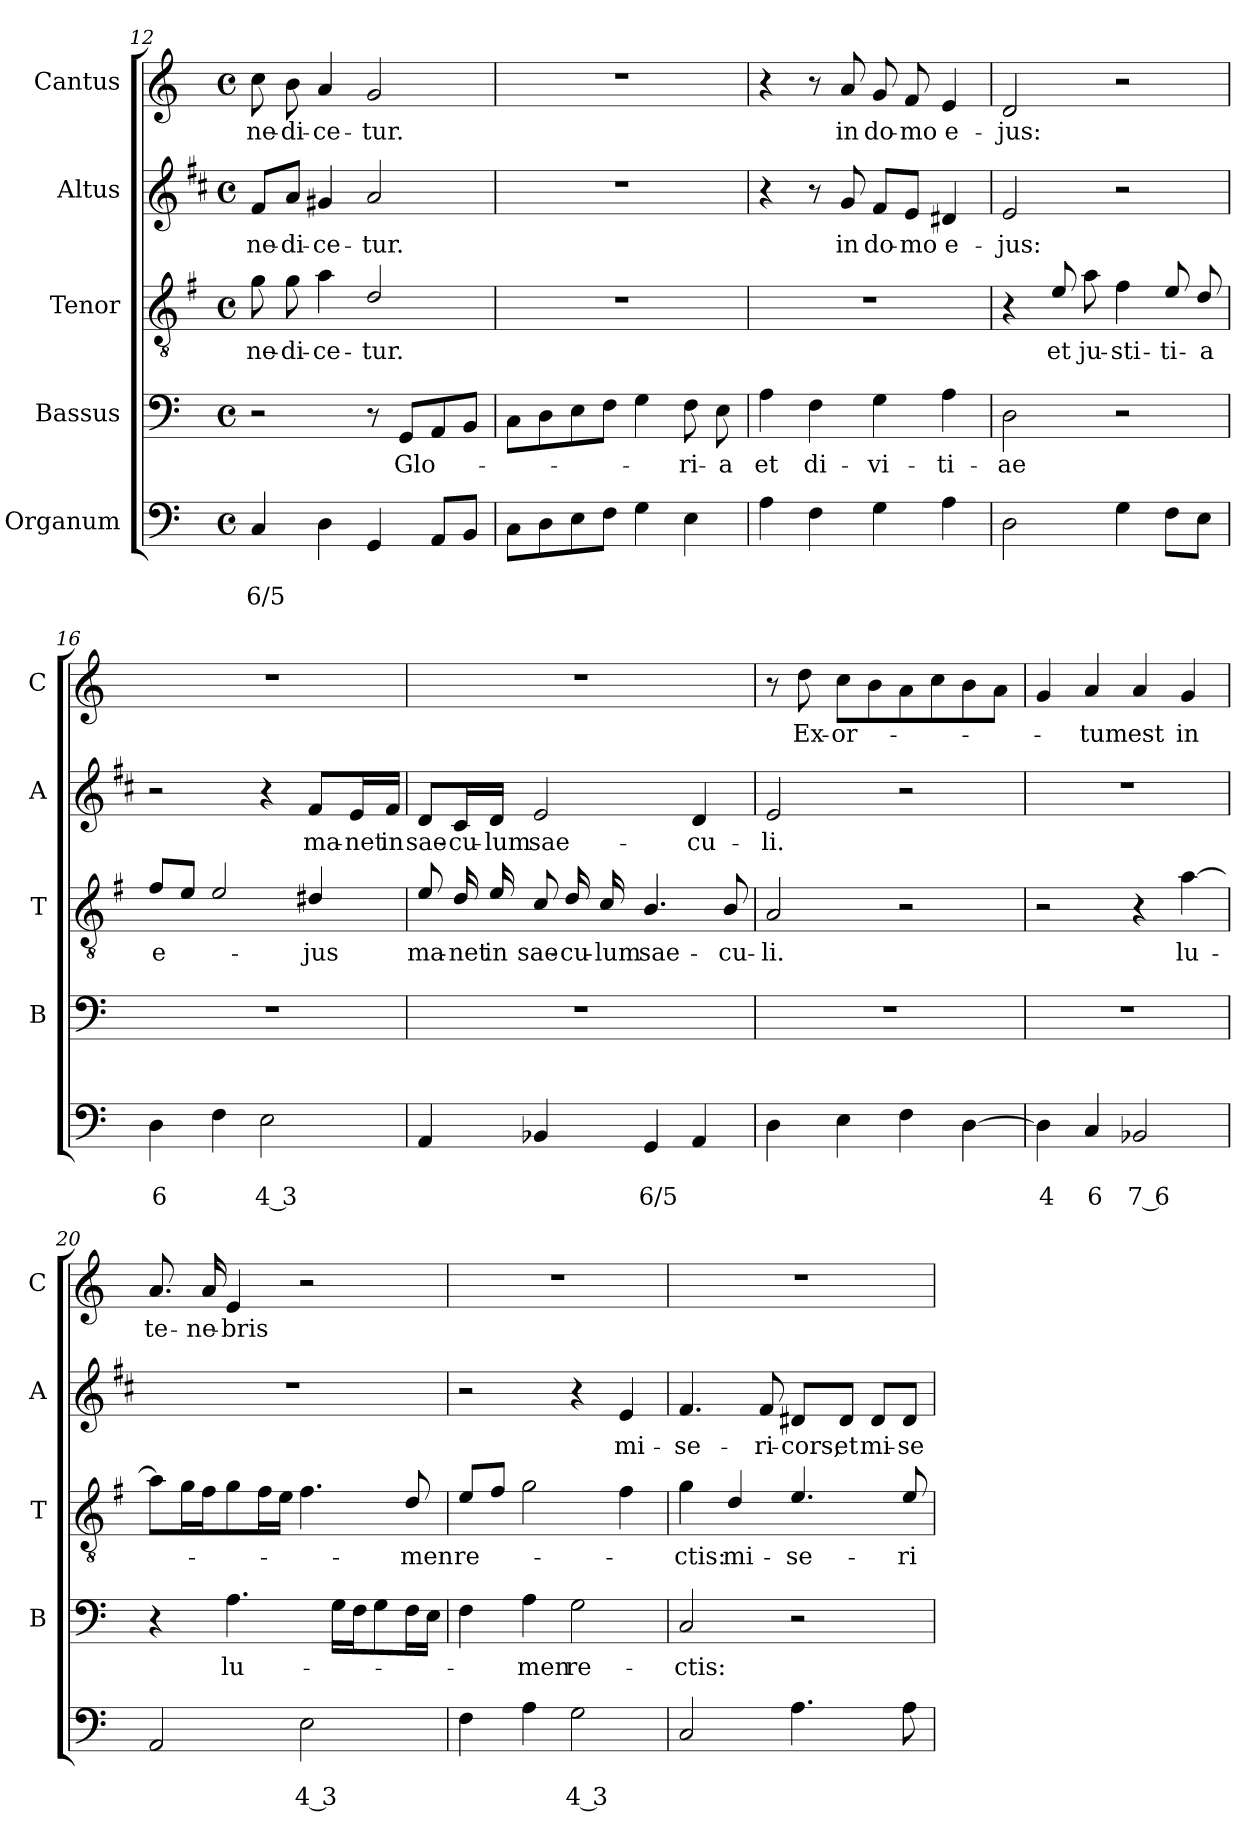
**kern	**text	**text	**kern	**text	**kern	**text	**kern	**text	**kern	**text
*part5	*part5	*part5	*part4	*part4	*part3	*part3	*part2	*part2	*part1	*part1
*staff5	*staff5	*staff5	*staff4	*staff4	*staff3	*staff3	*staff2	*staff2	*staff1	*staff1
*I"Organum	*	*	*I"Bassus	*	*I"Tenor	*	*I"Altus	*	*I"Cantus	*
*	*	*	*I'B	*	*I'T	*	*I'A	*	*I'C	*
*clefF4	*	*	*clefF4	*	*clefGv2	*	*clefG2	*	*clefG2	*
*	*	*	*	*	*ITrd4c7	*	*ITrd1c2	*	*	*
*k[]	*	*	*k[]	*	*k[]	*	*k[]	*	*k[]	*
*C:	*	*	*C:	*	*C:	*	*C:	*	*C:	*
*M4/4	*	*	*M4/4	*	*M4/4	*	*M4/4	*	*M4/4	*
*met(c)	*	*	*met(c)	*	*met(c)	*	*met(c)	*	*met(c)	*
=12	=12	=12	=12	=12	=12	=12	=12	=12	=12	=12
!	!	!LO:LY:b	!	!	!	!LO:LY:b	!	!LO:LY:b	!	!LO:LY:b
4C/	.	6/5	2r	.	8c\	-ne-	8e/L	-ne-	8cc\	-ne-
!	!	!	!	!	!	!LO:LY:b	!	!LO:LY:b	!	!LO:LY:b
.	.	.	.	.	8c\	-di-	8g/J	-di-	8b\	-di-
!	!	!	!	!	!	!LO:LY:b	!	!LO:LY:b	!	!LO:LY:b
4D\	.	.	.	.	4d\	-ce-	4f#X/	-ce-	4a/	-ce-
!	!	!	!	!	!	!LO:LY:b	!	!LO:LY:b	!	!LO:LY:b
4GG/	.	.	8r	.	2G/	-tur.	2g/	-tur.	2g/	-tur.
!	!	!	!	!LO:LY:b	!	!	!	!	!	!
.	.	.	8GG/L	Glo-	.	.	.	.	.	.
8AA/L	.	.	8AA/	.	.	.	.	.	.	.
8BB/J	.	.	8BB/J	.	.	.	.	.	.	.
=13	=13	=13	=13	=13	=13	=13	=13	=13	=13	=13
8C\L	.	.	8C\L	.	1r	.	1r	.	1r	.
8D\	.	.	8D\	.	.	.	.	.	.	.
8E\	.	.	8E\	.	.	.	.	.	.	.
8F\J	.	.	8F\J	.	.	.	.	.	.	.
4G\	.	.	4G\	.	.	.	.	.	.	.
!	!	!	!	!LO:LY:b	!	!	!	!	!	!
4E\	.	.	8F\	-ri-	.	.	.	.	.	.
!	!	!	!	!LO:LY:b	!	!	!	!	!	!
.	.	.	8E\	-a	.	.	.	.	.	.
=14	=14	=14	=14	=14	=14	=14	=14	=14	=14	=14
!	!	!	!	!LO:LY:b	!	!	!	!	!	!
4A\	.	.	4A\	et	1r	.	4r	.	4r	.
!	!	!	!	!LO:LY:b	!	!	!	!	!	!
4F\	.	.	4F\	di-	.	.	8r	.	8r	.
!	!	!	!	!	!	!	!	!LO:LY:b	!	!LO:LY:b
.	.	.	.	.	.	.	8f/	in	8a/	in
!	!	!	!	!LO:LY:b	!	!	!	!LO:LY:b	!	!LO:LY:b
4G\	.	.	4G\	-vi-	.	.	8e/L	do-	8g/	do-
!	!	!	!	!	!	!	!	!LO:LY:b	!	!LO:LY:b
.	.	.	.	.	.	.	8d/J	-mo	8f/	-mo
!	!	!	!	!LO:LY:b	!	!	!	!LO:LY:b	!	!LO:LY:b
4A\	.	.	4A\	-ti-	.	.	4c#X/	e-	4e/	e-
=15	=15	=15	=15	=15	=15	=15	=15	=15	=15	=15
!	!	!	!	!LO:LY:b	!	!	!	!LO:LY:b	!	!LO:LY:b
2D\	.	.	2D\	-ae	4r	.	2d/	-jus:	2d/	-jus:
!	!	!	!	!	!	!LO:LY:b	!	!	!	!
.	.	.	.	.	8A/	et	.	.	.	.
!	!	!	!	!	!	!LO:LY:b	!	!	!	!
.	.	.	.	.	8d\	ju-	.	.	.	.
!	!	!	!	!	!	!LO:LY:b	!	!	!	!
4G\	.	.	2r	.	4B\	-sti-	2r	.	2r	.
!	!	!	!	!	!	!LO:LY:b	!	!	!	!
8F\L	.	.	.	.	8A/	-ti-	.	.	.	.
!	!	!	!	!	!	!LO:LY:b	!	!	!	!
8E\J	.	.	.	.	8G/	-a	.	.	.	.
=16	=16	=16	=16	=16	=16	=16	=16	=16	=16	=16
!	!	!LO:LY:b	!	!	!	!LO:LY:b	!	!	!	!
4D\	.	6	1r	.	8B/L	e-	2r	.	1r	.
.	.	.	.	.	8A/J	.	.	.	.	.
4F\	.	.	.	.	2A/	.	.	.	.	.
!	!	!LO:LY:b	!	!	!	!	!	!	!	!
2E\	.	4 3	.	.	.	.	4r	.	.	.
!	!	!	!	!	!	!LO:LY:b	!	!LO:LY:b	!	!
.	.	.	.	.	4G#X/	-jus	8e/L	ma-	.	.
!	!	!	!	!	!	!	!	!LO:LY:b	!	!
.	.	.	.	.	.	.	16d/L	-net	.	.
!	!	!	!	!	!	!	!	!LO:LY:b	!	!
.	.	.	.	.	.	.	16e/JJ	in	.	.
!!LO:LB:g=z
=17	=17	=17	=17	=17	=17	=17	=17	=17	=17	=17
!	!	!	!	!	!	!LO:LY:b	!	!LO:LY:b	!	!
4AA/	.	.	1r	.	8A/	ma-	8c/L	sae-	1r	.
!	!	!	!	!	!	!LO:LY:b	!	!LO:LY:b	!	!
.	.	.	.	.	16G/	-net	16B/L	-cu-	.	.
!	!	!	!	!	!	!LO:LY:b	!	!LO:LY:b	!	!
.	.	.	.	.	16A/	in	16c/JJ	-lum	.	.
!	!	!	!	!	!	!LO:LY:b	!	!LO:LY:b	!	!
4BB-X/	.	.	.	.	8F/	sae-	2d/	sae-	.	.
!	!	!	!	!	!	!LO:LY:b	!	!	!	!
.	.	.	.	.	16G/	-cu-	.	.	.	.
!	!	!	!	!	!	!LO:LY:b	!	!	!	!
.	.	.	.	.	16F/	-lum	.	.	.	.
!	!	!LO:LY:b	!	!	!	!LO:LY:b	!	!	!	!
4GG/	.	6/5	.	.	4.E/	sae-	.	.	.	.
!	!	!	!	!	!	!	!	!LO:LY:b	!	!
4AA/	.	.	.	.	.	.	4c/	-cu-	.	.
!	!	!	!	!	!	!LO:LY:b	!	!	!	!
.	.	.	.	.	8E/	-cu-	.	.	.	.
=18	=18	=18	=18	=18	=18	=18	=18	=18	=18	=18
!	!	!	!	!	!	!LO:LY:b	!	!LO:LY:b	!	!
4D\	.	.	1r	.	2D/	-li.	2d/	-li.	8r	.
!	!	!	!	!	!	!	!	!	!	!LO:LY:b
.	.	.	.	.	.	.	.	.	8dd\	Ex-
!	!	!	!	!	!	!	!	!	!	!LO:LY:b
4E\	.	.	.	.	.	.	.	.	8cc\L	-or-
.	.	.	.	.	.	.	.	.	8b\	.
4F\	.	.	.	.	2r	.	2r	.	8a\	.
.	.	.	.	.	.	.	.	.	8cc\	.
[4D\	.	.	.	.	.	.	.	.	8b\	.
.	.	.	.	.	.	.	.	.	8a\J	.
=19	=19	=19	=19	=19	=19	=19	=19	=19	=19	=19
!	!	!LO:LY:b	!	!	!	!	!	!	!	!
4D\]	.	4	1r	.	2r	.	1r	.	4g/	.
!	!	!LO:LY:b	!	!	!	!	!	!	!	!LO:LY:b
4C/	.	6	.	.	.	.	.	.	4a/	-tum
!	!	!LO:LY:b	!	!	!	!	!	!	!	!LO:LY:b
2BB-X/	.	7 6	.	.	4r	.	.	.	4a/	est
!	!	!	!	!	!	!LO:LY:b	!	!	!	!LO:LY:b
.	.	.	.	.	[4d\	lu-	.	.	4g/	in
=20	=20	=20	=20	=20	=20	=20	=20	=20	=20	=20
!	!	!	!	!	!	!	!	!	!	!LO:LY:b
2AA/	.	.	4r	.	8d\L]	.	1r	.	8.a/	te-
.	.	.	.	.	16c\L	.	.	.	.	.
!	!	!	!	!	!	!	!	!	!	!LO:LY:b
.	.	.	.	.	16B\J	.	.	.	16a/	-ne-
!	!	!	!	!LO:LY:b	!	!	!	!	!	!LO:LY:b
.	.	.	4.A\	lu-	8c\	.	.	.	4e/	-bris
.	.	.	.	.	16B\L	.	.	.	.	.
.	.	.	.	.	16A\JJ	.	.	.	.	.
!	!	!LO:LY:b	!	!	!	!	!	!	!	!
2E\	.	4 3	.	.	4.B\	.	.	.	2r	.
.	.	.	16G\LL	.	.	.	.	.	.	.
.	.	.	16F\J	.	.	.	.	.	.	.
.	.	.	8G\	.	.	.	.	.	.	.
!	!	!	!	!	!	!LO:LY:b	!	!	!	!
.	.	.	16F\L	.	8G/	-men	.	.	.	.
.	.	.	16E\JJ	.	.	.	.	.	.	.
=21	=21	=21	=21	=21	=21	=21	=21	=21	=21	=21
!	!	!	!	!	!	!LO:LY:b	!	!	!	!
4F\	.	.	4F\	.	8A/L	re-	2r	.	1r	.
.	.	.	.	.	8B/J	.	.	.	.	.
!	!	!	!	!LO:LY:b	!	!	!	!	!	!
4A\	.	.	4A\	-men	2c\	.	.	.	.	.
!	!	!LO:LY:b	!	!LO:LY:b	!	!	!	!	!	!
2G\	.	4 3	2G\	re-	.	.	4r	.	.	.
!	!	!	!	!	!	!	!	!LO:LY:b	!	!
.	.	.	.	.	4B\	.	4d/	mi-	.	.
!!LO:LB:g=z
=22	=22	=22	=22	=22	=22	=22	=22	=22	=22	=22
!	!	!	!	!LO:LY:b	!	!LO:LY:b	!	!LO:LY:b	!	!
2C/	.	.	2C/	-ctis:	4c\	-ctis:	4.e/	-se-	1r	.
!	!	!	!	!	!	!LO:LY:b	!	!	!	!
.	.	.	.	.	4G/	mi-	.	.	.	.
!	!	!	!	!	!	!	!	!LO:LY:b	!	!
.	.	.	.	.	.	.	8e/	-ri-	.	.
!	!	!	!	!	!	!LO:LY:b	!	!LO:LY:b	!	!
4.A\	.	.	2r	.	4.A/	-se-	8c#X/L	-cors,	.	.
!	!	!	!	!	!	!	!	!LO:LY:b	!	!
.	.	.	.	.	.	.	8c#/J	et	.	.
!	!	!	!	!	!	!	!	!LO:LY:b	!	!
.	.	.	.	.	.	.	8c#/L	mi-	.	.
!	!	!	!	!	!	!LO:LY:b	!	!LO:LY:b	!	!
8A\	.	.	.	.	8A/	-ri-	8c#/J	-se-	.	.
=	=	=	=	=	=	=	=	=	=	=
*-	*-	*-	*-	*-	*-	*-	*-	*-	*-	*-
